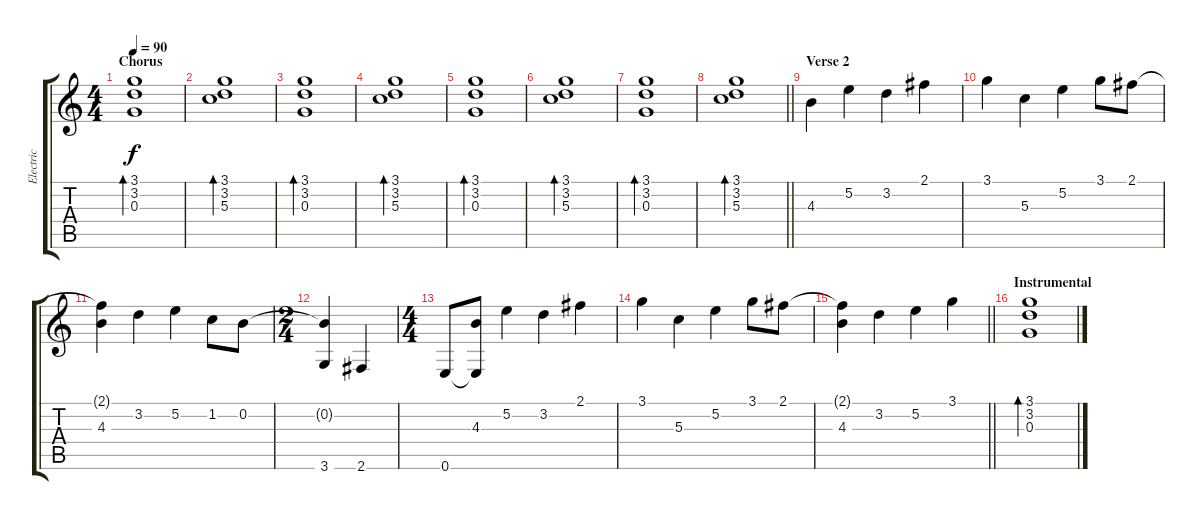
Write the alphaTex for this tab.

\track ("Electric" "Electric") {instrument overdrivenguitar}
\staff {score tabs}
\tuning (E4 B3 G3 D3 A2 E2) {hide}
\ts (4 4)
\section ("" "Chorus")
\tempo 90
\clef g2
\ks c
(3.1 3.2 0.3).1{bd 240 dy f} |
(3.1 3.2 5.3).1{bd 240} |
(3.1 3.2 0.3).1{bd 240} |
(3.1 3.2 5.3).1{bd 240} |
(3.1 3.2 0.3).1{bd 240} |
(3.1 3.2 5.3).1{bd 240} |
(3.1 3.2 0.3).1{bd 240} |
\barLineRight lightlight
(3.1 3.2 5.3).1{bd 240} |
\section ("" "Verse 2")
4.3.4 5.2.4 3.2.4 2.1.4 |
3.1.4 5.3.4 5.2.4 3.1.8 2.1.8 |
(2.1{t} 4.3).4 3.2.4 5.2.4 1.2.8 0.2.8 |
\ts (2 4)
(0.2{t} 3.6).4 2.6.4 |
\ts (4 4)
0.6.8 (4.3 0.6{t}).8 5.2.4 3.2.4 2.1.4 |
3.1.4 5.3.4 5.2.4 3.1.8 2.1.8 |
\barLineRight lightlight
(2.1{t} 4.3).4 3.2.4 5.2.4 3.1.4 |
\section ("" "Instrumental")
(3.1 3.2 0.3).1{bd 240}
